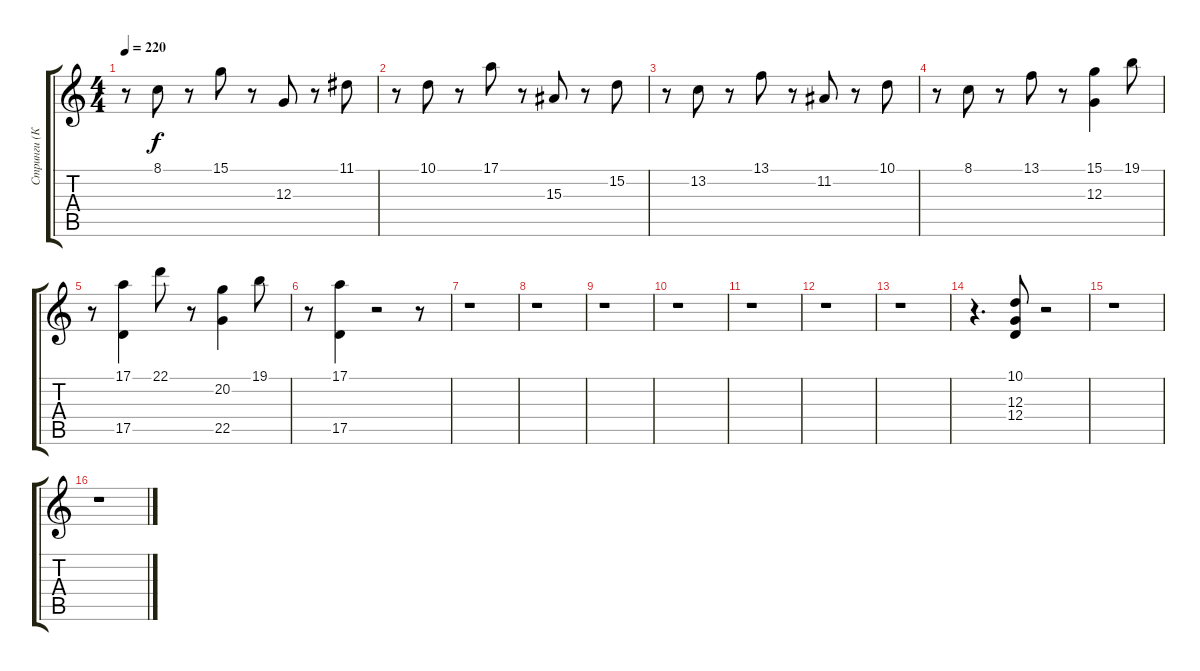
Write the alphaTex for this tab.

\track ("Стринги (Козлов)" "Стринги (К") {instrument stringensemble1}
\staff {score tabs}
\tuning (E4 B3 G3 D3 A2 E2) {hide}
\ts (4 4)
\tempo 220
\clef g2
\ks c
r.8{dy f} 8.1.8 r.8 15.1.8 r.8 12.3.8 r.8 11.1.8 |
r.8 10.1.8 r.8 17.1.8 r.8 15.3.8 r.8 15.2.8 |
r.8 13.2.8 r.8 13.1.8 r.8 11.2.8 r.8 10.1.8 |
r.8 8.1.8 r.8 13.1.8 r.8 (15.1 12.3).4 19.1.8 |
r.8 (17.1 17.5).4 22.1.8 r.8 (20.2 22.5).4 19.1.8 |
r.8 (17.1 17.5).4 r.2 r.8 |
r.1 |
r.1 |
r.1 |
r.1 |
r.1 |
r.1 |
r.1 |
r.4{d} (10.1 12.3 12.4).8 r.2 |
r.1 |
r.1
